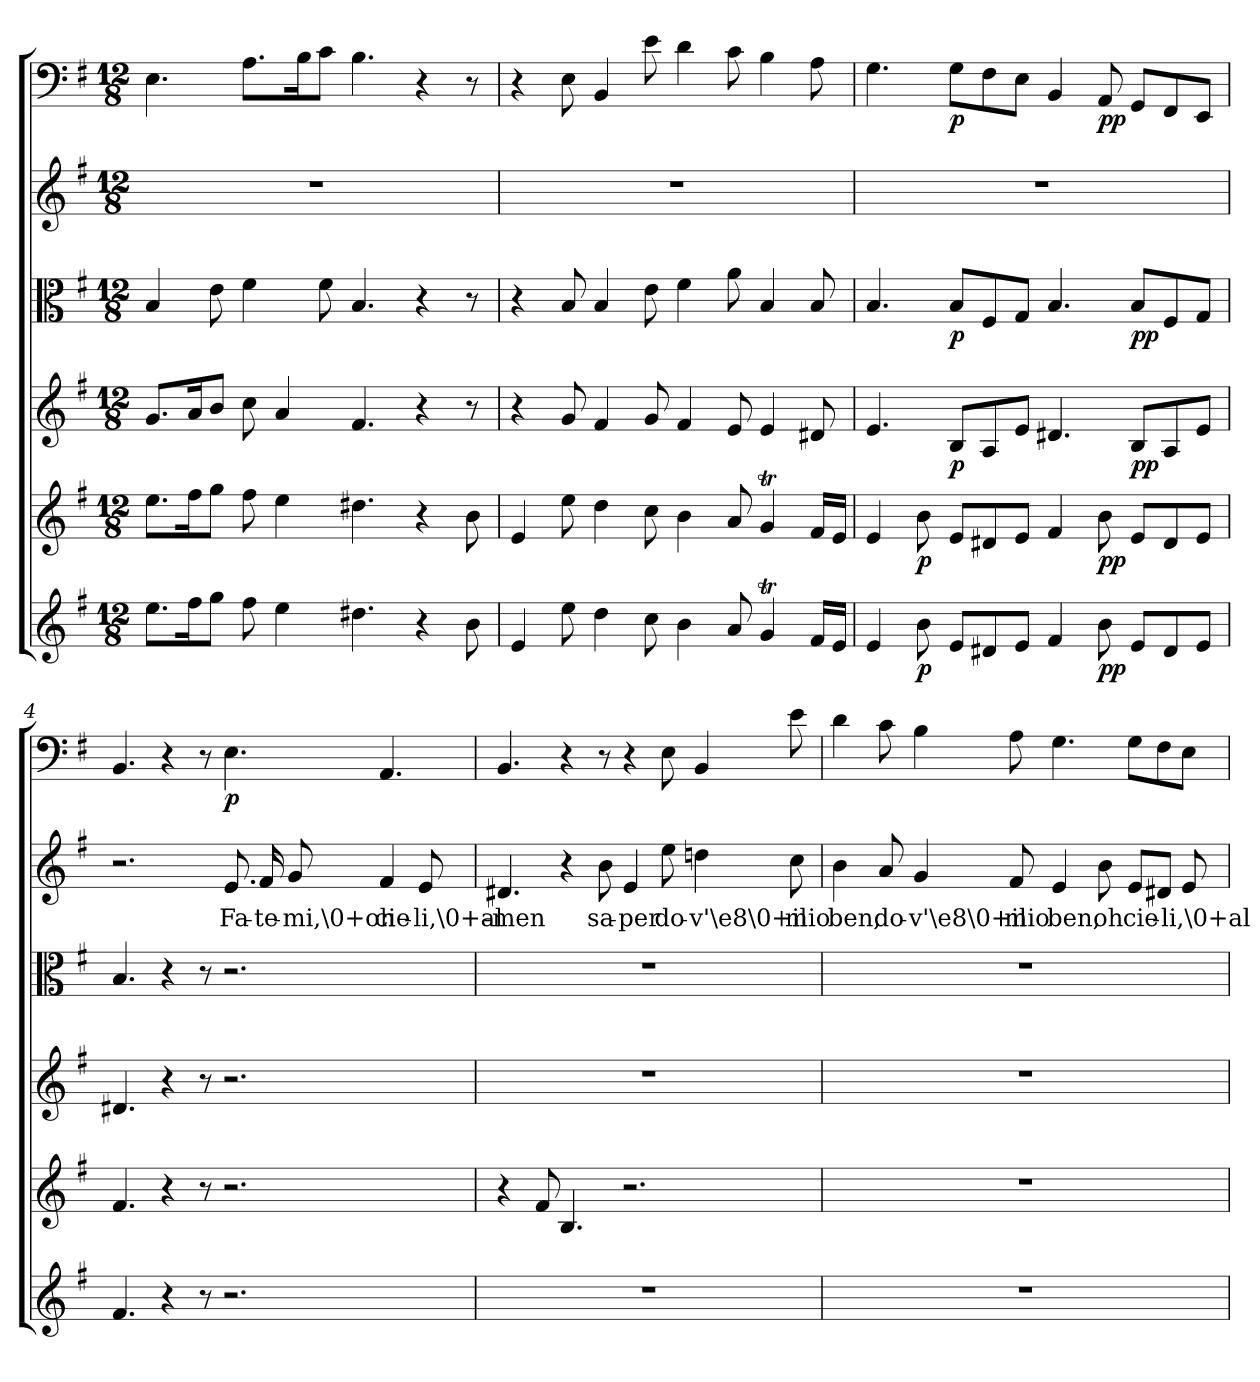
**kern	**dynam	**kern	**dynam	**kern	**dynam	**kern	**dynam	**kern	**text	**kern	**dynam
*part6	*part6	*part5	*part5	*part4	*part4	*part3	*part3	*part2	*part2	*part1	*part1
*staff6	*staff6	*staff5	*staff5	*staff4	*staff4	*staff3	*staff3	*staff2	*staff2	*staff1	*staff1
*clefG2	*	*clefG2	*	*clefG2	*	*clefC3	*	*clefG2	*	*clefF4	*
*k[f#]	*	*k[f#]	*	*k[f#]	*	*k[f#]	*	*k[f#]	*	*k[f#]	*
*e:	*	*e:	*	*e:	*	*e:	*	*e:	*	*e:	*
*M12/8	*	*M12/8	*	*M12/8	*	*M12/8	*	*M12/8	*	*M12/8	*
=1	=1	=1	=1	=1	=1	=1	=1	=1	=1	=1	=1
8.ee\L	.	8.ee\L	.	8.g/L	.	4B/	.	1.r	.	4.E\	.
16ff#\K	.	16ff#\K	.	16a/K	.	.	.	.	.	.	.
8gg\J	.	8gg\J	.	8b/J	.	8e\	.	.	.	.	.
8ff#\	.	8ff#\	.	8cc\	.	4f#\	.	.	.	8.A\L	.
4ee\	.	4ee\	.	4a/	.	.	.	.	.	.	.
.	.	.	.	.	.	.	.	.	.	16B\K	.
.	.	.	.	.	.	8f#\	.	.	.	8c\J	.
4.dd#X\	.	4.dd#X\	.	4.f#/	.	4.B/	.	.	.	4.B\	.
4r	.	4r	.	4r	.	4r	.	.	.	4r	.
8b\	.	8b\	.	8r	.	8r	.	.	.	8r	.
=2	=2	=2	=2	=2	=2	=2	=2	=2	=2	=2	=2
4e/	.	4e/	.	4r	.	4r	.	1.r	.	4r	.
8ee\	.	8ee\	.	8g/	.	8B/	.	.	.	8E\	.
4dd\	.	4dd\	.	4f#/	.	4B/	.	.	.	4BB/	.
8cc\	.	8cc\	.	8g/	.	8e\	.	.	.	8e\	.
4b\	.	4b\	.	4f#/	.	4f#\	.	.	.	4d\	.
8a/	.	8a/	.	8e/	.	8a\	.	.	.	8c\	.
4gT/	.	4gT/	.	4e/	.	4B/	.	.	.	4B\	.
16f#/LL	.	16f#/LL	.	8d#X/	.	8B/	.	.	.	8A\	.
16e/JJ	.	16e/JJ	.	.	.	.	.	.	.	.	.
=3	=3	=3	=3	=3	=3	=3	=3	=3	=3	=3	=3
4e/	.	4e/	.	4.e/	.	4.B/	.	1.r	.	4.G\	.
8b\	p	8b\	p	.	.	.	.	.	.	.	.
8e/L	.	8e/L	.	8B/L	p	8B/L	p	.	.	8G\L	p
8d#X/	.	8d#X/	.	8A/	.	8F#/	.	.	.	8F#\	.
8e/J	.	8e/J	.	8e/J	.	8G/J	.	.	.	8E\J	.
4f#/	.	4f#/	.	4.d#X/	.	4.B/	.	.	.	4BB/	.
8b\	pp	8b\	pp	.	.	.	.	.	.	8AA/	pp
8e/L	.	8e/L	.	8B/L	pp	8B/L	pp	.	.	8GG/L	.
8d#/	.	8d#/	.	8A/	.	8F#/	.	.	.	8FF#/	.
8e/J	.	8e/J	.	8e/J	.	8G/J	.	.	.	8EE/J	.
=4	=4	=4	=4	=4	=4	=4	=4	=4	=4	=4	=4
4.f#/	.	4.f#/	.	4.d#X/	.	4.B/	.	2.r	.	4.BB/	.
4r	.	4r	.	4r	.	4r	.	.	.	4r	.
8r	.	8r	.	8r	.	8r	.	.	.	8r	.
2.r	.	2.r	.	2.r	.	2.r	.	8.e/	Fa-	4.E\	p
.	.	.	.	.	.	.	.	16f#/	-te-	.	.
.	.	.	.	.	.	.	.	8g/	-mi,\0+oh	.	.
.	.	.	.	.	.	.	.	4f#/	cie-	4.AA/	.
.	.	.	.	.	.	.	.	8e/	-li,\0+al-	.	.
=5	=5	=5	=5	=5	=5	=5	=5	=5	=5	=5	=5
1.r	.	4r	.	1.r	.	1.r	.	4.d#X/	-men	4.BB/	.
.	.	8f#/	.	.	.	.	.	.	.	.	.
.	.	4.B/	.	.	.	.	.	4r	.	4r	.
.	.	.	.	.	.	.	.	8b\	sa-	8r	.
.	.	2.r	.	.	.	.	.	4e/	-per	4r	.
.	.	.	.	.	.	.	.	8ee\	do-	8E\	.
.	.	.	.	.	.	.	.	4ddn\	-v'\e8\0+il	4BB/	.
.	.	.	.	.	.	.	.	8cc\	mio	8e\	.
=6	=6	=6	=6	=6	=6	=6	=6	=6	=6	=6	=6
1.r	.	1.r	.	1.r	.	1.r	.	4b\	ben,	4d\	.
.	.	.	.	.	.	.	.	8a/	do-	8c\	.
.	.	.	.	.	.	.	.	4g/	-v'\e8\0+il	4B\	.
.	.	.	.	.	.	.	.	8f#/	mio	8A\	.
.	.	.	.	.	.	.	.	4e/	ben,	4.G\	.
.	.	.	.	.	.	.	.	8b\	oh	.	.
.	.	.	.	.	.	.	.	8e/L	cie-	8G\L	.
.	.	.	.	.	.	.	.	8d#X/J	.	8F#\	.
.	.	.	.	.	.	.	.	8e/	-li,\0+al-	8E\J	.
=	=	=	=	=	=	=	=	=	=	=	=
*-	*-	*-	*-	*-	*-	*-	*-	*-	*-	*-	*-
